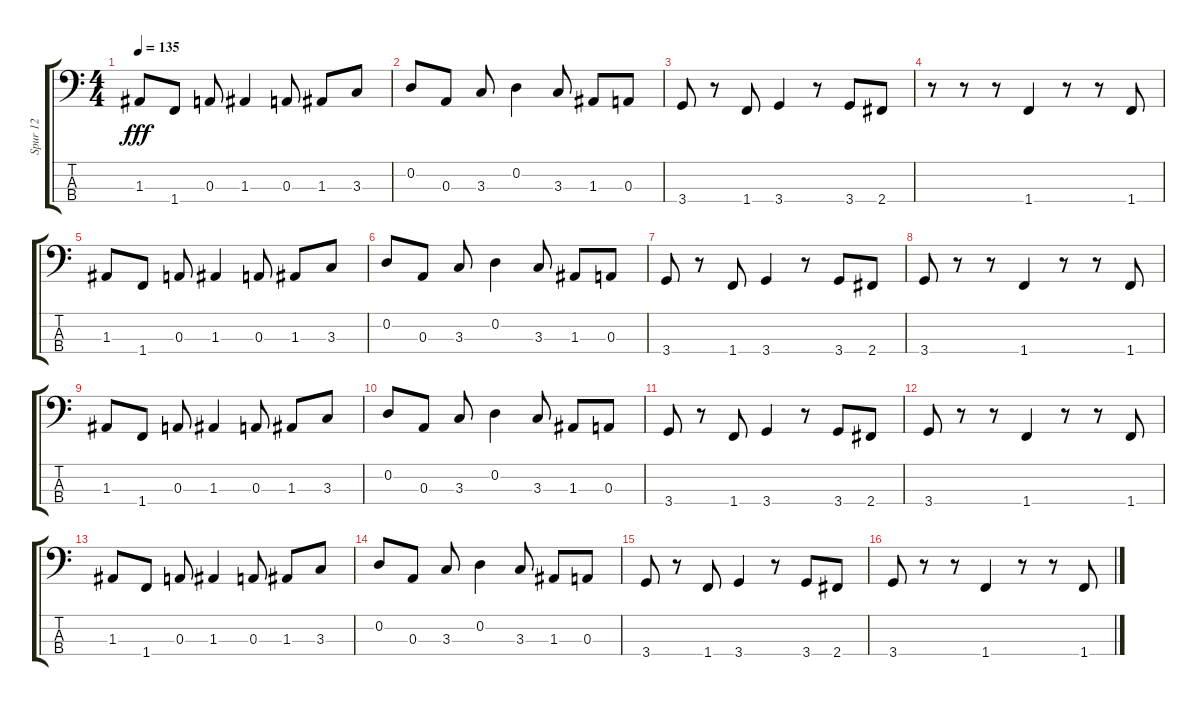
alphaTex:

\track ("Spur 12" "Spur 12") {instrument electricbasspick}
\staff {score tabs}
\tuning (G2 D2 A1 E1) {hide}
\ts (4 4)
\tempo 135
\clef f4
\ks c
1.3.8{dy fff} 1.4.8 0.3.8 1.3.4 0.3.8 1.3.8 3.3.8 |
0.2.8 0.3.8 3.3.8 0.2.4 3.3.8 1.3.8 0.3.8 |
3.4.8 r.8 1.4.8 3.4.4 r.8 3.4.8 2.4.8 |
r.8 r.8 r.8 1.4.4 r.8 r.8 1.4.8 |
1.3.8 1.4.8 0.3.8 1.3.4 0.3.8 1.3.8 3.3.8 |
0.2.8 0.3.8 3.3.8 0.2.4 3.3.8 1.3.8 0.3.8 |
3.4.8 r.8 1.4.8 3.4.4 r.8 3.4.8 2.4.8 |
3.4.8 r.8 r.8 1.4.4 r.8 r.8 1.4.8 |
1.3.8 1.4.8 0.3.8 1.3.4 0.3.8 1.3.8 3.3.8 |
0.2.8 0.3.8 3.3.8 0.2.4 3.3.8 1.3.8 0.3.8 |
3.4.8 r.8 1.4.8 3.4.4 r.8 3.4.8 2.4.8 |
3.4.8 r.8 r.8 1.4.4 r.8 r.8 1.4.8 |
1.3.8 1.4.8 0.3.8 1.3.4 0.3.8 1.3.8 3.3.8 |
0.2.8 0.3.8 3.3.8 0.2.4 3.3.8 1.3.8 0.3.8 |
3.4.8 r.8 1.4.8 3.4.4 r.8 3.4.8 2.4.8 |
3.4.8 r.8 r.8 1.4.4 r.8 r.8 1.4.8
